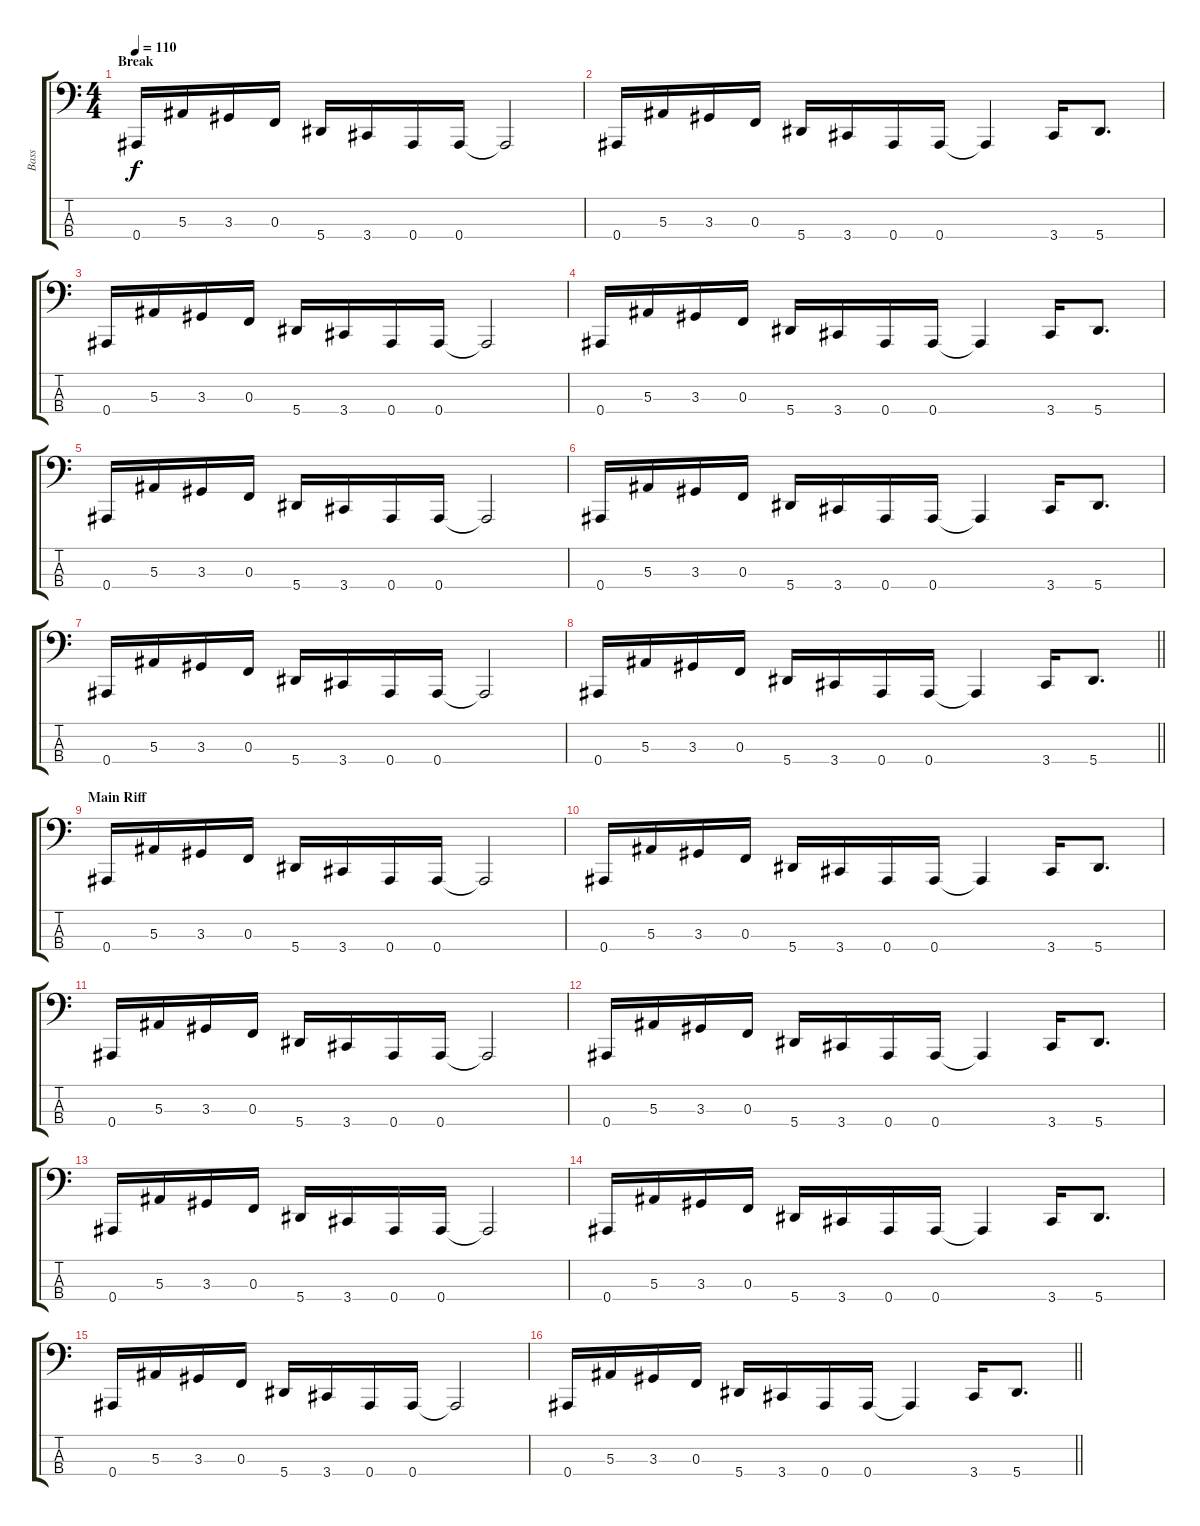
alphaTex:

\track ("Bass" "Bass") {instrument electricbassfinger}
\staff {score tabs}
\tuning (Eb2 Bb1 F1 Bb0) {hide}
\ts (4 4)
\section ("" "Break")
\tempo 110
\clef f4
\ks c
0.4.16{dy f} 5.3.16 3.3.16 0.3.16 5.4.16 3.4.16 0.4.16 0.4.16 0.4{t}.2 |
0.4.16 5.3.16 3.3.16 0.3.16 5.4.16 3.4.16 0.4.16 0.4.16 0.4{t}.4 3.4.16 5.4.8{d} |
0.4.16 5.3.16 3.3.16 0.3.16 5.4.16 3.4.16 0.4.16 0.4.16 0.4{t}.2 |
0.4.16 5.3.16 3.3.16 0.3.16 5.4.16 3.4.16 0.4.16 0.4.16 0.4{t}.4 3.4.16 5.4.8{d} |
0.4.16 5.3.16 3.3.16 0.3.16 5.4.16 3.4.16 0.4.16 0.4.16 0.4{t}.2 |
0.4.16 5.3.16 3.3.16 0.3.16 5.4.16 3.4.16 0.4.16 0.4.16 0.4{t}.4 3.4.16 5.4.8{d} |
0.4.16 5.3.16 3.3.16 0.3.16 5.4.16 3.4.16 0.4.16 0.4.16 0.4{t}.2 |
\barLineRight lightlight
0.4.16 5.3.16 3.3.16 0.3.16 5.4.16 3.4.16 0.4.16 0.4.16 0.4{t}.4 3.4.16 5.4.8{d} |
\section ("" "Main Riff")
0.4.16 5.3.16 3.3.16 0.3.16 5.4.16 3.4.16 0.4.16 0.4.16 0.4{t}.2 |
0.4.16 5.3.16 3.3.16 0.3.16 5.4.16 3.4.16 0.4.16 0.4.16 0.4{t}.4 3.4.16 5.4.8{d} |
0.4.16 5.3.16 3.3.16 0.3.16 5.4.16 3.4.16 0.4.16 0.4.16 0.4{t}.2 |
0.4.16 5.3.16 3.3.16 0.3.16 5.4.16 3.4.16 0.4.16 0.4.16 0.4{t}.4 3.4.16 5.4.8{d} |
0.4.16 5.3.16 3.3.16 0.3.16 5.4.16 3.4.16 0.4.16 0.4.16 0.4{t}.2 |
0.4.16 5.3.16 3.3.16 0.3.16 5.4.16 3.4.16 0.4.16 0.4.16 0.4{t}.4 3.4.16 5.4.8{d} |
0.4.16 5.3.16 3.3.16 0.3.16 5.4.16 3.4.16 0.4.16 0.4.16 0.4{t}.2 |
\barLineRight lightlight
0.4.16 5.3.16 3.3.16 0.3.16 5.4.16 3.4.16 0.4.16 0.4.16 0.4{t}.4 3.4.16 5.4.8{d}
